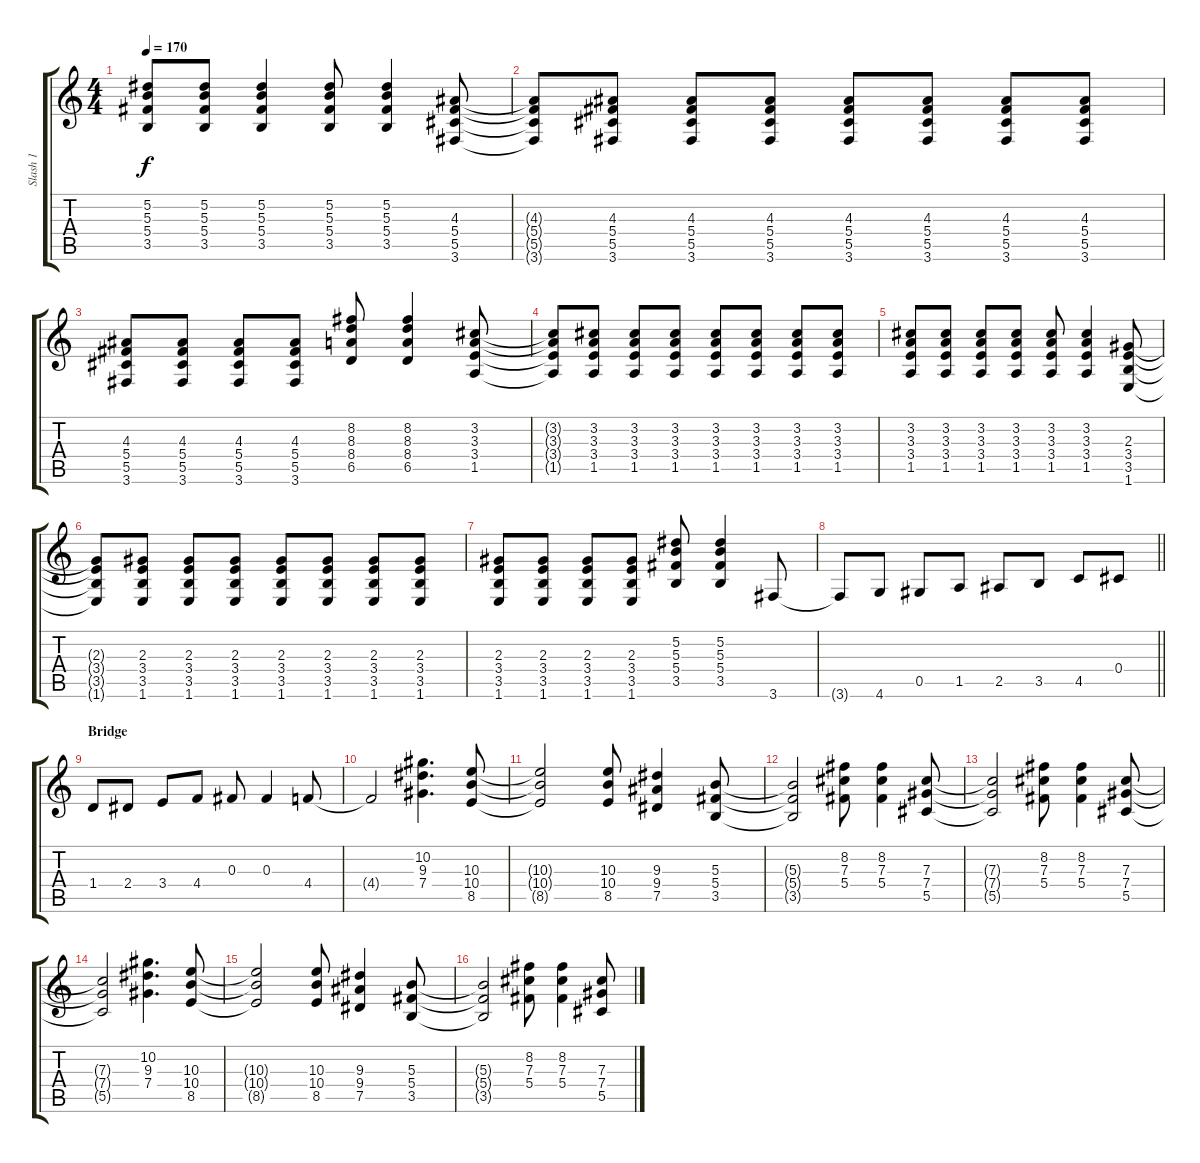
\track ("Slash 1" "Slash 1") {instrument distortionguitar}
\staff {score tabs}
\tuning (Eb4 Bb3 Gb3 Db3 Ab2 Eb2) {hide}
\ts (4 4)
\tempo 170
\clef g2
\ks c
(5.2{t} 5.3{t} 5.4{t} 3.5{t}).8{dy f} (5.2 5.3 5.4 3.5).8 (5.2 5.3 5.4 3.5).4 (5.2 5.3 5.4 3.5).8 (5.2 5.3 5.4 3.5).4 (4.3 5.4 5.5 3.6).8 |
(4.3{t} 5.4{t} 5.5{t} 3.6{t}).8 (4.3 5.4 5.5 3.6).8 (4.3 5.4 5.5 3.6).8 (4.3 5.4 5.5 3.6).8 (4.3 5.4 5.5 3.6).8 (4.3 5.4 5.5 3.6).8 (4.3 5.4 5.5 3.6).8 (4.3 5.4 5.5 3.6).8 |
(4.3 5.4 5.5 3.6).8 (4.3 5.4 5.5 3.6).8 (4.3 5.4 5.5 3.6).8 (4.3 5.4 5.5 3.6).8 (8.2 8.3 8.4 6.5).8 (8.2 8.3 8.4 6.5).4 (3.2 3.3 3.4 1.5).8 |
(3.2{t} 3.3{t} 3.4{t} 1.5{t}).8 (3.2 3.3 3.4 1.5).8 (3.2 3.3 3.4 1.5).8 (3.2 3.3 3.4 1.5).8 (3.2 3.3 3.4 1.5).8 (3.2 3.3 3.4 1.5).8 (3.2 3.3 3.4 1.5).8 (3.2 3.3 3.4 1.5).8 |
(3.2 3.3 3.4 1.5).8 (3.2 3.3 3.4 1.5).8 (3.2 3.3 3.4 1.5).8 (3.2 3.3 3.4 1.5).8 (3.2 3.3 3.4 1.5).8 (3.2 3.3 3.4 1.5).4 (2.3 3.4 3.5 1.6).8 |
(2.3{t} 3.4{t} 3.5{t} 1.6{t}).8 (2.3 3.4 3.5 1.6).8 (2.3 3.4 3.5 1.6).8 (2.3 3.4 3.5 1.6).8 (2.3 3.4 3.5 1.6).8 (2.3 3.4 3.5 1.6).8 (2.3 3.4 3.5 1.6).8 (2.3 3.4 3.5 1.6).8 |
(2.3 3.4 3.5 1.6).8 (2.3 3.4 3.5 1.6).8 (2.3 3.4 3.5 1.6).8 (2.3 3.4 3.5 1.6).8 (5.2 5.3 5.4 3.5).8 (5.2 5.3 5.4 3.5).4 3.6.8 |
\barLineRight lightlight
3.6{t}.8 4.6.8 0.5.8 1.5.8 2.5.8 3.5.8 4.5.8 0.4.8 |
\section ("" "Bridge")
1.4.8 2.4.8 3.4.8 4.4.8 0.3.8 0.3.4 4.4.8 |
4.4{t}.2 (10.2 9.3 7.4).4{d} (10.3 10.4 8.5).8 |
(10.3{t} 10.4{t} 8.5{t}).2 (10.3 10.4 8.5).8 (9.3 9.4 7.5).4 (5.3 5.4 3.5).8 |
(5.3{t} 5.4{t} 3.5{t}).2 (8.2 7.3 5.4).8 (8.2 7.3 5.4).4 (7.3 7.4 5.5).8 |
(7.3{t} 7.4{t} 5.5{t}).2 (8.2 7.3 5.4).8 (8.2 7.3 5.4).4 (7.3 7.4 5.5).8 |
(7.3{t} 7.4{t} 5.5{t}).2 (10.2 9.3 7.4).4{d} (10.3 10.4 8.5).8 |
(10.3{t} 10.4{t} 8.5{t}).2 (10.3 10.4 8.5).8 (9.3 9.4 7.5).4 (5.3 5.4 3.5).8 |
(5.3{t} 5.4{t} 3.5{t}).2 (8.2 7.3 5.4).8 (8.2 7.3 5.4).4 (7.3 7.4 5.5).8
